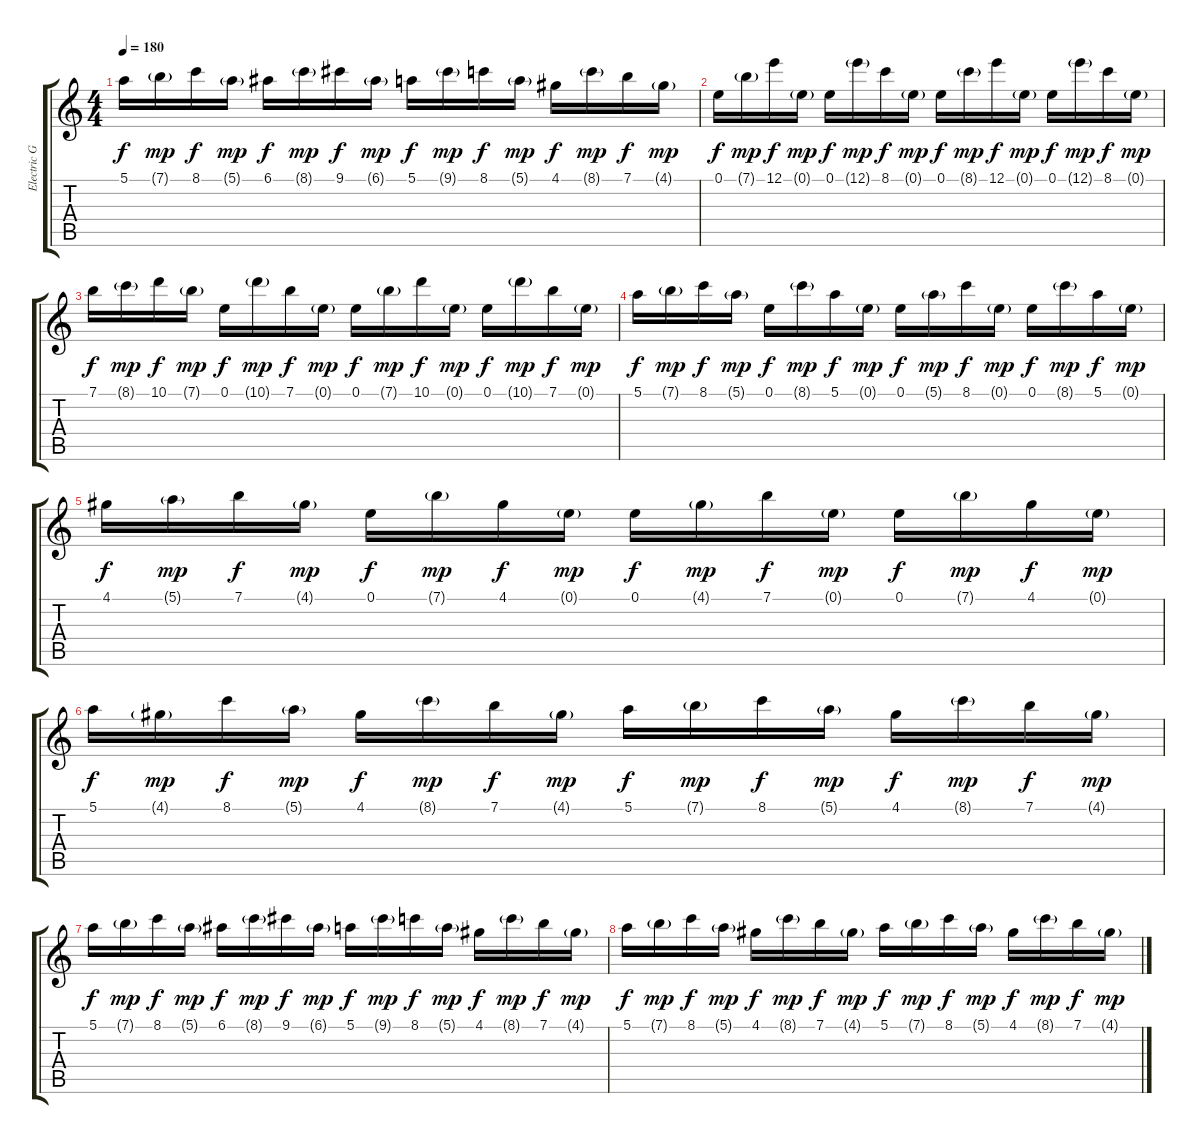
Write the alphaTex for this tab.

\track ("Electric Guitar" "Electric G") {instrument distortionguitar}
\staff {score tabs}
\tuning (E4 B3 G3 D3 A2 E2) {hide}
\ts (4 4)
\tempo 180
\clef g2
\ks c
5.1.16{dy f} 7.1{g}.16{dy mp} 8.1.16{dy f} 5.1{g}.16{dy mp} 6.1.16{dy f} 8.1{g}.16{dy mp} 9.1.16{dy f} 6.1{g}.16{dy mp} 5.1.16{dy f} 9.1{g}.16{dy mp} 8.1.16{dy f} 5.1{g}.16{dy mp} 4.1.16{dy f} 8.1{g}.16{dy mp} 7.1.16{dy f} 4.1{g}.16{dy mp} |
0.1.16{dy f} 7.1{g}.16{dy mp} 12.1.16{dy f} 0.1{g}.16{dy mp} 0.1.16{dy f} 12.1{g}.16{dy mp} 8.1.16{dy f} 0.1{g}.16{dy mp} 0.1.16{dy f} 8.1{g}.16{dy mp} 12.1.16{dy f} 0.1{g}.16{dy mp} 0.1.16{dy f} 12.1{g}.16{dy mp} 8.1.16{dy f} 0.1{g}.16{dy mp} |
7.1.16{dy f} 8.1{g}.16{dy mp} 10.1.16{dy f} 7.1{g}.16{dy mp} 0.1.16{dy f} 10.1{g}.16{dy mp} 7.1.16{dy f} 0.1{g}.16{dy mp} 0.1.16{dy f} 7.1{g}.16{dy mp} 10.1.16{dy f} 0.1{g}.16{dy mp} 0.1.16{dy f} 10.1{g}.16{dy mp} 7.1.16{dy f} 0.1{g}.16{dy mp} |
5.1.16{dy f} 7.1{g}.16{dy mp} 8.1.16{dy f} 5.1{g}.16{dy mp} 0.1.16{dy f} 8.1{g}.16{dy mp} 5.1.16{dy f} 0.1{g}.16{dy mp} 0.1.16{dy f} 5.1{g}.16{dy mp} 8.1.16{dy f} 0.1{g}.16{dy mp} 0.1.16{dy f} 8.1{g}.16{dy mp} 5.1.16{dy f} 0.1{g}.16{dy mp} |
4.1.16{dy f} 5.1{g}.16{dy mp} 7.1.16{dy f} 4.1{g}.16{dy mp} 0.1.16{dy f} 7.1{g}.16{dy mp} 4.1.16{dy f} 0.1{g}.16{dy mp} 0.1.16{dy f} 4.1{g}.16{dy mp} 7.1.16{dy f} 0.1{g}.16{dy mp} 0.1.16{dy f} 7.1{g}.16{dy mp} 4.1.16{dy f} 0.1{g}.16{dy mp} |
5.1.16{dy f} 4.1{g}.16{dy mp} 8.1.16{dy f} 5.1{g}.16{dy mp} 4.1.16{dy f} 8.1{g}.16{dy mp} 7.1.16{dy f} 4.1{g}.16{dy mp} 5.1.16{dy f} 7.1{g}.16{dy mp} 8.1.16{dy f} 5.1{g}.16{dy mp} 4.1.16{dy f} 8.1{g}.16{dy mp} 7.1.16{dy f} 4.1{g}.16{dy mp} |
5.1.16{dy f} 7.1{g}.16{dy mp} 8.1.16{dy f} 5.1{g}.16{dy mp} 6.1.16{dy f} 8.1{g}.16{dy mp} 9.1.16{dy f} 6.1{g}.16{dy mp} 5.1.16{dy f} 9.1{g}.16{dy mp} 8.1.16{dy f} 5.1{g}.16{dy mp} 4.1.16{dy f} 8.1{g}.16{dy mp} 7.1.16{dy f} 4.1{g}.16{dy mp} |
5.1.16{dy f} 7.1{g}.16{dy mp} 8.1.16{dy f} 5.1{g}.16{dy mp} 4.1.16{dy f} 8.1{g}.16{dy mp} 7.1.16{dy f} 4.1{g}.16{dy mp} 5.1.16{dy f} 7.1{g}.16{dy mp} 8.1.16{dy f} 5.1{g}.16{dy mp} 4.1.16{dy f} 8.1{g}.16{dy mp} 7.1.16{dy f} 4.1{g}.16{dy mp}
